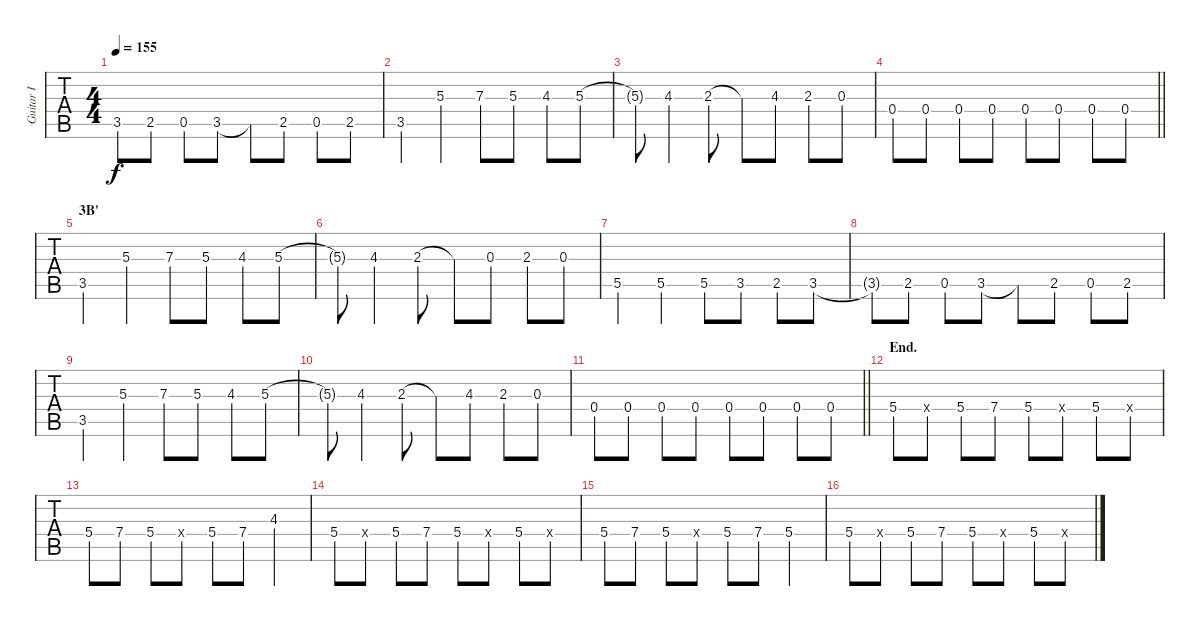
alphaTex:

\track ("Guitar I" "Guitar I") {instrument distortionguitar}
\staff {tabs}
\tuning (E4 B3 G3 D3 A2 E2) {hide}
\ts (4 4)
\tempo 155
\clef g2
\ks g
3.5{t}.8{dy f} 2.5.8 0.5.8 3.5.8 3.5{t}.8 2.5.8 0.5.8 2.5.8 |
3.5.4 5.3.4 7.3.8 5.3.8 4.3.8 5.3.8 |
5.3{t}.8 4.3.4 2.3.8 2.3{t}.8 4.3.8 2.3.8 0.3.8 |
\barLineRight lightlight
0.4.8 0.4.8 0.4.8 0.4.8 0.4.8 0.4.8 0.4.8 0.4.8 |
\section ("" "3B'")
3.5.4 5.3.4 7.3.8 5.3.8 4.3.8 5.3.8 |
5.3{t}.8 4.3.4 2.3.8 2.3{t}.8 0.3.8 2.3.8 0.3.8 |
5.5.4 5.5.4 5.5.8 3.5.8 2.5.8 3.5.8 |
3.5{t}.8 2.5.8 0.5.8 3.5.8 3.5{t}.8 2.5.8 0.5.8 2.5.8 |
3.5.4 5.3.4 7.3.8 5.3.8 4.3.8 5.3.8 |
5.3{t}.8 4.3.4 2.3.8 2.3{t}.8 4.3.8 2.3.8 0.3.8 |
\barLineRight lightlight
0.4.8 0.4.8 0.4.8 0.4.8 0.4.8 0.4.8 0.4.8 0.4.8 |
\section ("" "End.")
5.4.8 0.4{x}.8 5.4.8 7.4.8 5.4.8 0.4{x}.8 5.4.8 0.4{x}.8 |
5.4.8 7.4.8 5.4.8 0.4{x}.8 5.4.8 7.4.8 4.3.4 |
5.4.8 0.4{x}.8 5.4.8 7.4.8 5.4.8 0.4{x}.8 5.4.8 0.4{x}.8 |
5.4.8 7.4.8 5.4.8 0.4{x}.8 5.4.8 7.4.8 5.4.4 |
5.4.8 0.4{x}.8 5.4.8 7.4.8 5.4.8 0.4{x}.8 5.4.8 0.4{x}.8
